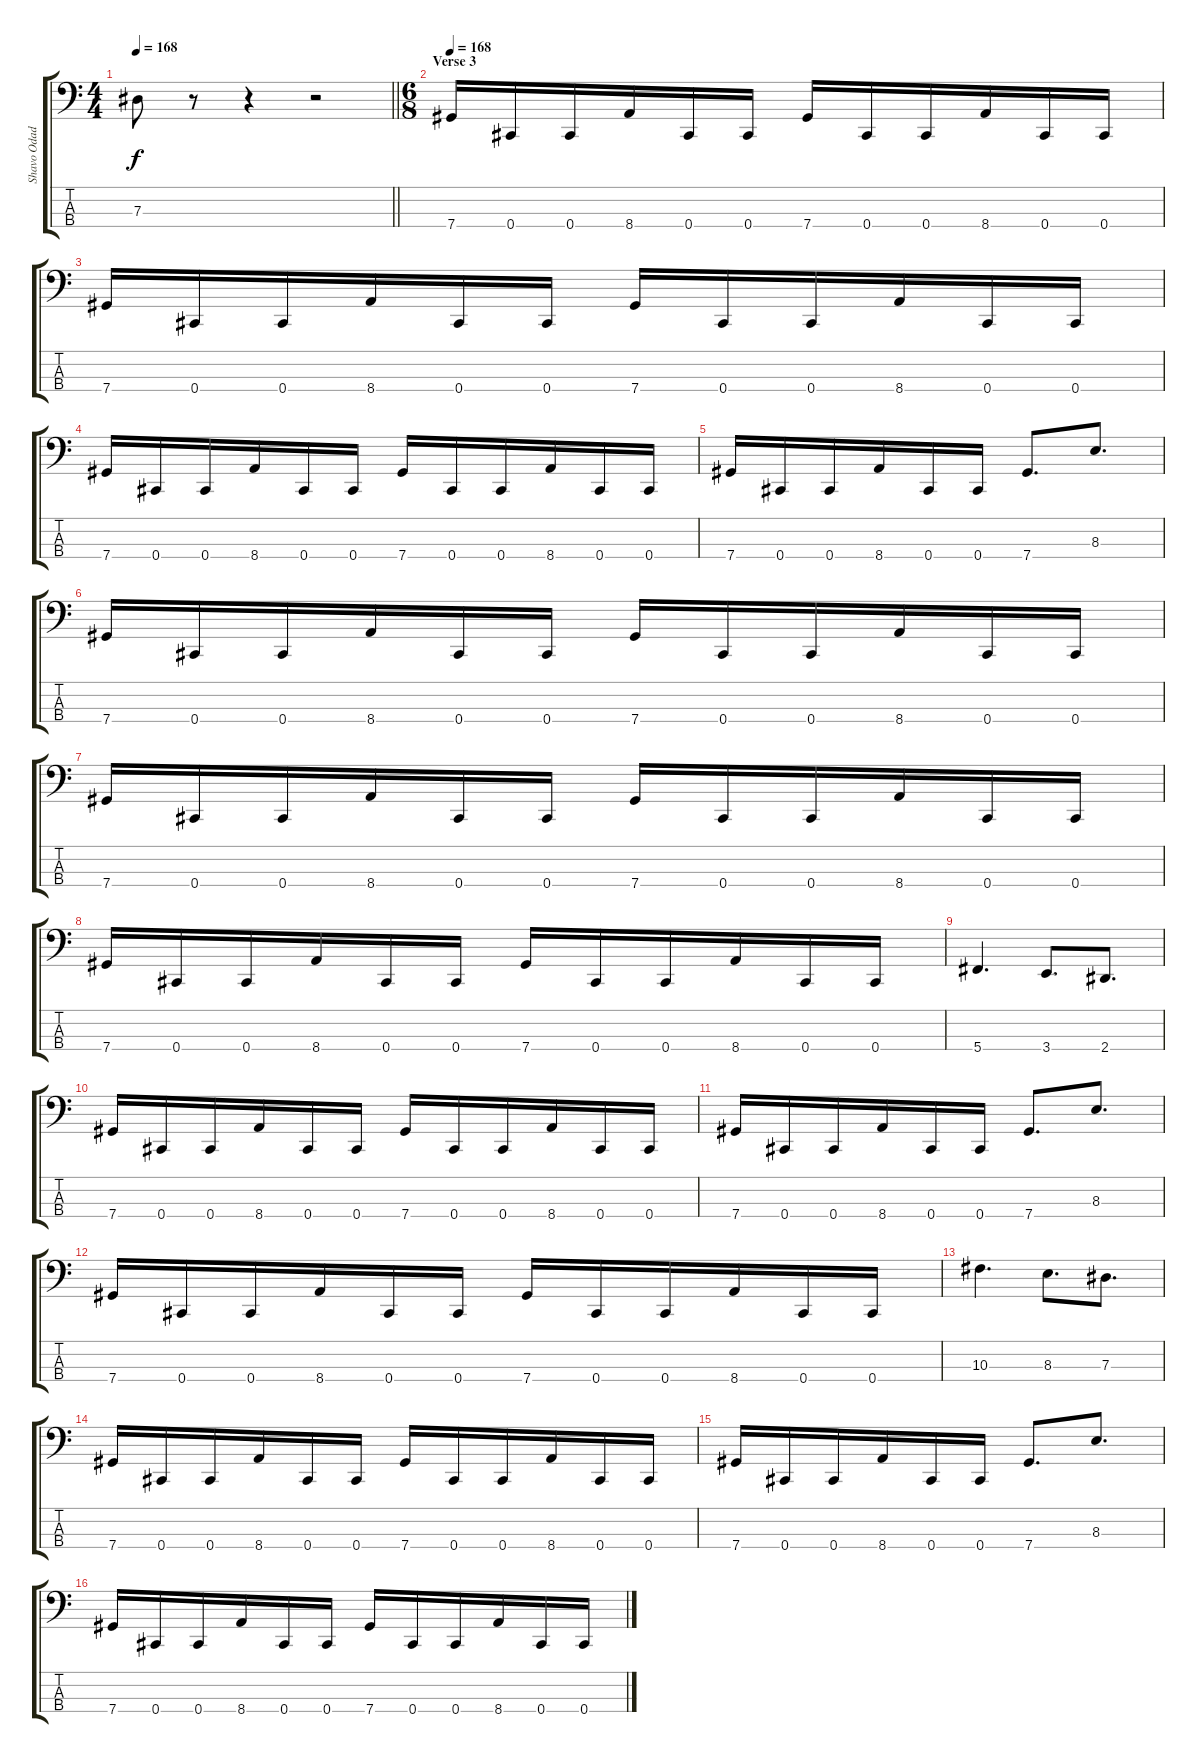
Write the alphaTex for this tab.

\track ("Shavo Odadjian" "Shavo Odad") {instrument electricbassfinger}
\staff {score tabs}
\tuning (Gb2 Db2 Ab1 Db1) {hide}
\ts (4 4)
\tempo 168
\clef f4
\barLineRight lightlight
\ks c
7.3.8{dy f} r.8 r.4 r.2 |
\ts (6 8)
\section ("" "Verse 3")
\tempo 168
7.4.16 0.4.16 0.4.16 8.4.16 0.4.16 0.4.16 7.4.16 0.4.16 0.4.16 8.4.16 0.4.16 0.4.16 |
7.4.16 0.4.16 0.4.16 8.4.16 0.4.16 0.4.16 7.4.16 0.4.16 0.4.16 8.4.16 0.4.16 0.4.16 |
7.4.16 0.4.16 0.4.16 8.4.16 0.4.16 0.4.16 7.4.16 0.4.16 0.4.16 8.4.16 0.4.16 0.4.16 |
7.4.16 0.4.16 0.4.16 8.4.16 0.4.16 0.4.16 7.4.8{d} 8.3.8{d} |
7.4.16 0.4.16 0.4.16 8.4.16 0.4.16 0.4.16 7.4.16 0.4.16 0.4.16 8.4.16 0.4.16 0.4.16 |
7.4.16 0.4.16 0.4.16 8.4.16 0.4.16 0.4.16 7.4.16 0.4.16 0.4.16 8.4.16 0.4.16 0.4.16 |
7.4.16 0.4.16 0.4.16 8.4.16 0.4.16 0.4.16 7.4.16 0.4.16 0.4.16 8.4.16 0.4.16 0.4.16 |
5.4.4{d} 3.4.8{d} 2.4.8{d} |
7.4.16 0.4.16 0.4.16 8.4.16 0.4.16 0.4.16 7.4.16 0.4.16 0.4.16 8.4.16 0.4.16 0.4.16 |
7.4.16 0.4.16 0.4.16 8.4.16 0.4.16 0.4.16 7.4.8{d} 8.3.8{d} |
7.4.16 0.4.16 0.4.16 8.4.16 0.4.16 0.4.16 7.4.16 0.4.16 0.4.16 8.4.16 0.4.16 0.4.16 |
10.3.4{d} 8.3.8{d} 7.3.8{d} |
7.4.16 0.4.16 0.4.16 8.4.16 0.4.16 0.4.16 7.4.16 0.4.16 0.4.16 8.4.16 0.4.16 0.4.16 |
7.4.16 0.4.16 0.4.16 8.4.16 0.4.16 0.4.16 7.4.8{d} 8.3.8{d} |
7.4.16 0.4.16 0.4.16 8.4.16 0.4.16 0.4.16 7.4.16 0.4.16 0.4.16 8.4.16 0.4.16 0.4.16
